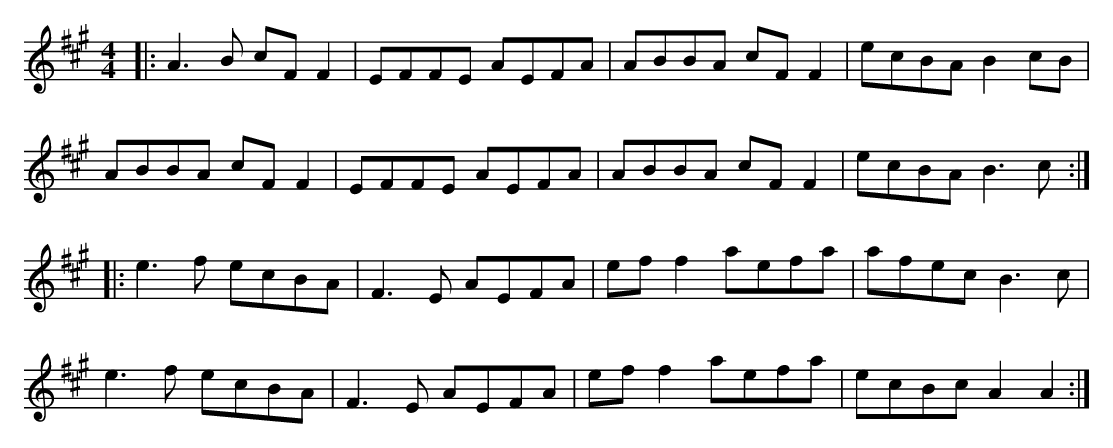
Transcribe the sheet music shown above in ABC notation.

X:1
M:4/4
K:A
|:A3B cF F2|EFFE AEFA|ABBA cF F2|ecBA B2 cB|
ABBA cF F2|EFFE AEFA|ABBA cF F2|ecBA B3c:|
|:e3f ecBA|F3E AEFA|ef f2 aefa|afec B3c|
e3f ecBA|F3E AEFA|ef f2 aefa|ecBc A2 A2:|
